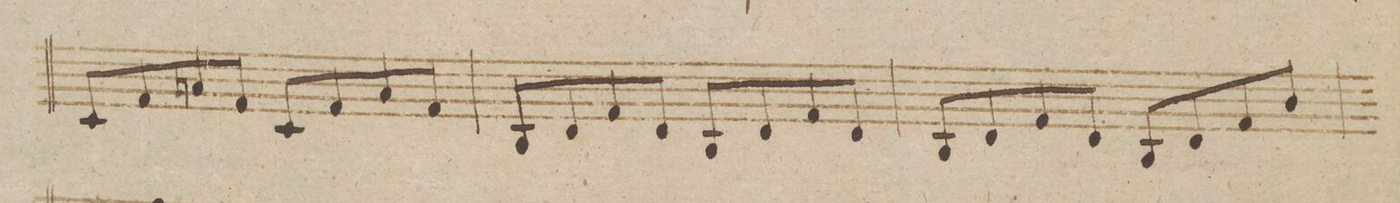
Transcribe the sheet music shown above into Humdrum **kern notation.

**kern	**dynam
*I"Viola.	*
*clefC3	*
*k[b-]	*
*met(c)	*
*M4/4	*
8D/L	.
8G/	.
8Bn/	.
8G/J	.
8D/L	.
8G/	.
8B/	.
8G/J	.
=50	=50
8C/L	.
8E/	.
8G/	.
8E/J	.
8C/L	.
8E/	.
8G/	.
8E/J	.
=51	=51
8C/L	.
8E/	.
8G/	.
8E/J	.
8C/L	.
8E/	.
8G/	.
8c/J	.
=52	=52
*-	*-
